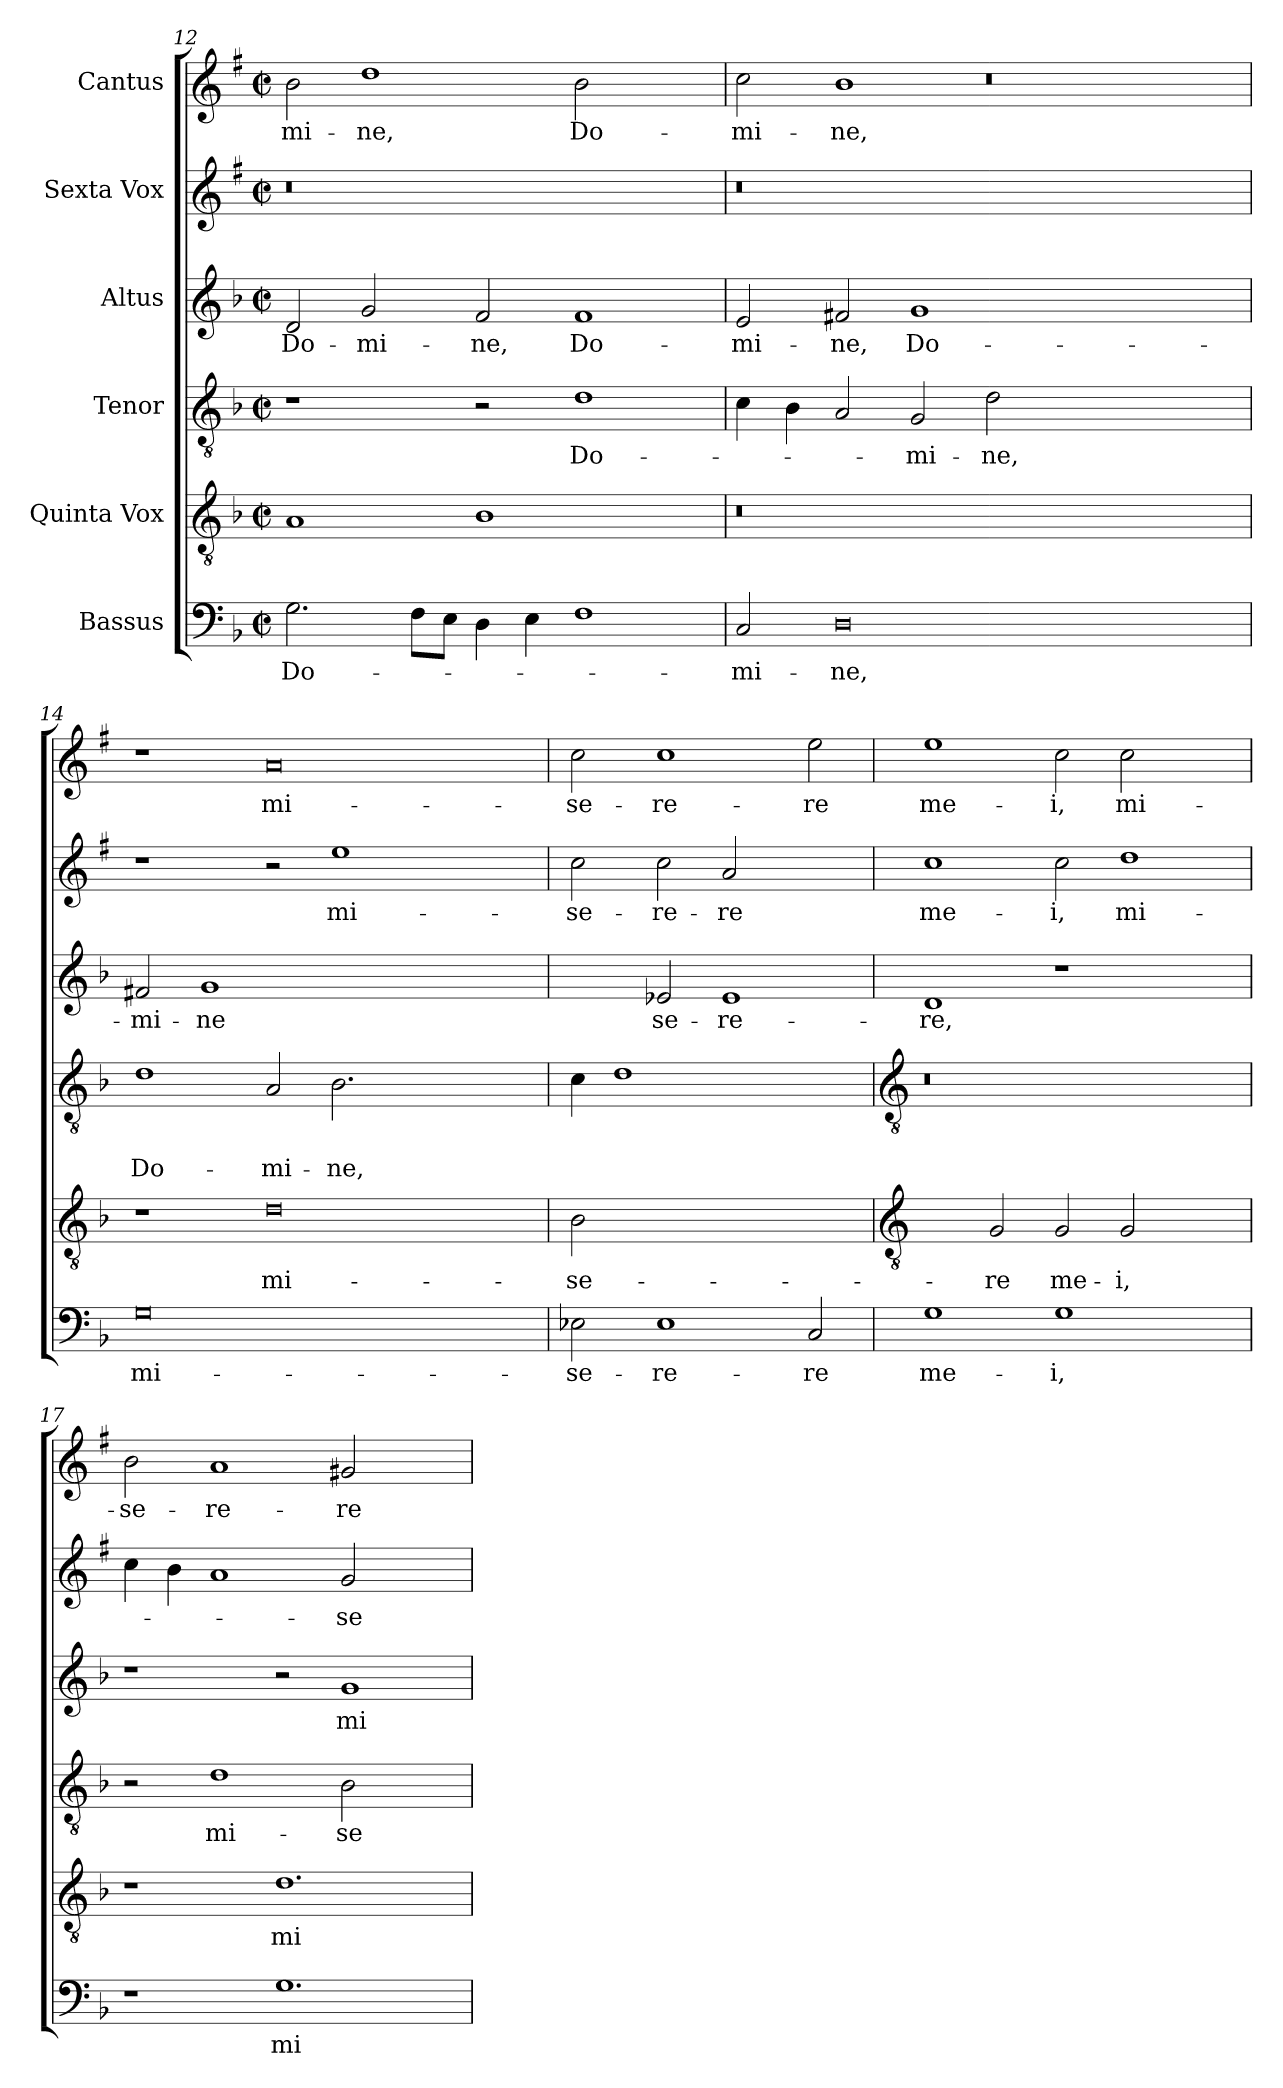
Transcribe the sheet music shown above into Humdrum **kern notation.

**kern	**text	**kern	**text	**kern	**text	**text	**kern	**text	**kern	**text	**kern	**text
*part6	*part6	*part5	*part5	*part4	*part4	*part4	*part3	*part3	*part2	*part2	*part1	*part1
*staff6	*staff6	*staff5	*staff5	*staff4	*staff4	*staff4	*staff3	*staff3	*staff2	*staff2	*staff1	*staff1
*I"Bassus	*	*I"Quinta Vox	*	*I"Tenor	*	*	*I"Altus	*	*I"Sexta Vox	*	*I"Cantus	*
*clefF4	*	*clefGv2	*	*clefGv2	*	*	*clefG2	*	*clefG2	*	*clefG2	*
*	*	*	*	*	*	*	*	*	*ITrd1c2	*	*ITrd1c2	*
*k[b-]	*	*k[b-]	*	*k[b-]	*	*	*k[b-]	*	*k[b-]	*	*k[b-]	*
*F:	*	*F:	*	*F:	*	*	*F:	*	*F:	*	*F:	*
*M4/2	*	*M4/2	*	*M4/2	*	*	*M4/2	*	*M4/2	*	*M4/2	*
*met(c|)	*	*met(c|)	*	*met(c|)	*	*	*met(c|)	*	*met(c|)	*	*met(c|)	*
=12	=12	=12	=12	=12	=12	=12	=12	=12	=12	=12	=12	=12
!	!LO:LY:b	!	!	!	!	!	!	!LO:LY:b	!	!	!	!LO:LY:b
2.G	Do-	1A	.	1r	.	.	2d	Do-	0r	.	2a	-mi-
!	!	!	!	!	!	!	!	!LO:LY:b	!	!	!	!LO:LY:b
.	.	.	.	.	.	.	2g	-mi-	.	.	1cc	-ne,
8FL	.	.	.	.	.	.	.	.	.	.	.	.
8EJ	.	.	.	.	.	.	.	.	.	.	.	.
!	!	!	!	!	!	!	!	!LO:LY:b	!	!	!	!
4D	.	1B-	.	2r	.	.	2f	-ne,	.	.	.	.
4E	.	.	.	.	.	.	.	.	.	.	.	.
!	!	!	!	!	!LO:LY:b	!	!	!LO:LY:b	!	!	!	!LO:LY:b
1F	.	.	.	1d	Do-	.	1f	Do-	.	.	2a	Do-
.	.	2ryy	.	.	.	.	.	.	2ryy	.	2ryy	.
=13	=13	=13	=13	=13	=13	=13	=13	=13	=13	=13	=13	=13
!	!LO:LY:b	!	!	!	!	!	!	!LO:LY:b	!	!	!	!LO:LY:b
2C	-mi-	0r	.	4c	.	.	2e	-mi-	0r	.	2b-	-mi-
.	.	.	.	4B-	.	.	.	.	.	.	.	.
!	!LO:LY:b	!	!	!	!	!	!	!LO:LY:b	!	!	!	!LO:LY:b
0D	-ne,	.	.	2A	.	.	2f#X	-ne,	.	.	1a	-ne,
!	!	!	!	!	!LO:LY:b	!	!	!LO:LY:b	!	!	!	!
.	.	.	.	2G	-mi-	.	1g	Do-	.	.	.	.
!	!	!	!	!	!LO:LY:b	!	!	!	!	!	!	!
.	.	.	.	2d	-ne,	.	.	.	.	.	0r	.
.	.	1.ryy	.	1.ryy	.	.	1.ryy	.	1.ryy	.	.	.
1ryy	.	.	.	.	.	.	.	.	.	.	.	.
!!LO:LB:g=z
=14	=14	=14	=14	=14	=14	=14	=14	=14	=14	=14	=14	=14
!	!LO:LY:b	!	!	!	!	!LO:LY:b	!	!LO:LY:b	!	!	!	!
0G	mi-	1r	.	1d	.	Do-	2f#	-mi-	1r	.	1r	.
!	!	!	!	!	!	!	!	!LO:LY:b	!	!	!	!
.	.	.	.	.	.	.	1g	-ne	.	.	.	.
!	!	!	!LO:LY:b	!	!	!LO:LY:b	!	!	!	!	!	!LO:LY:b
.	.	0d	mi-	2A	.	-mi-	.	.	2r	.	0g	mi-
!	!	!	!	!	!	!LO:LY:b	!	!LO:LY:b	!	!LO:LY:b	!	!
.	.	.	.	2.B-	.	-ne,	[1gyy	mi-	1dd	mi-	.	.
1ryy	.	.	.	.	.	.	.	.	.	.	.	.
.	.	.	.	2.ryy	.	.	.	.	.	.	.	.
.	.	.	.	.	.	.	2ryy	.	2ryy	.	.	.
!!LO:LB:g=z
=15	=15	=15	=15	=15	=15	=15	=15	=15	=15	=15	=15	=15
!	!LO:LY:b	!	!LO:LY:b	!	!	!	!	!	!	!LO:LY:b	!	!LO:LY:b
2E-X	-se-	2B-	-se-	4c	.	.	2gyy]	.	2b-	-se-	2b-	-se-
.	.	.	.	1d	.	.	.	.	.	.	.	.
!	!LO:LY:b	!	!LO:LY:b	!	!	!	!	!LO:LY:b	!	!LO:LY:b	!	!LO:LY:b
1E-	-re-	[2B-yy	-re-	.	.	.	2e-X	-se-	2b-	-re-	1b-	-re-
!	!	!	!	!	!	!	!	!LO:LY:b	!	!LO:LY:b	!	!
.	.	1ryy	.	.	.	.	1e-	-re-	2g	-re	.	.
.	.	.	.	2.ryy	.	.	.	.	.	.	.	.
!	!LO:LY:b	!	!	!	!	!	!	!	!	!	!	!LO:LY:b
2C	-re	.	.	.	.	.	.	.	2ryy	.	2dd	-re
!!LO:LB:g=z
=16	=16	=16	=16	=16	=16	=16	=16	=16	=16	=16	=16	=16
*	*	*clefGv2	*	*clefGv2	*	*	*	*	*	*	*	*
!	!LO:LY:b	!	!	!	!	!	!	!LO:LY:b	!	!LO:LY:b	!	!LO:LY:b
1G	me-	2B-yy]	.	0r	.	.	1d	-re,	1b-	me-	1dd	me-
!	!	!	!LO:LY:b	!	!	!	!	!	!	!	!	!
.	.	2G	-re	.	.	.	.	.	.	.	.	.
!	!LO:LY:b	!	!LO:LY:b	!	!	!	!	!	!	!LO:LY:b	!	!LO:LY:b
1G	-i,	2G	me-	.	.	.	1r	.	2b-	-i,	2b-	-i,
!	!	!	!LO:LY:b	!	!	!	!	!	!	!LO:LY:b	!	!LO:LY:b
.	.	2G	-i,	.	.	.	.	.	1cc	mi-	2b-	mi-
2ryy	.	2ryy	.	2ryy	.	.	2ryy	.	.	.	2ryy	.
=17	=17	=17	=17	=17	=17	=17	=17	=17	=17	=17	=17	=17
!	!	!	!	!	!	!	!	!	!	!	!	!LO:LY:b
1r	.	1r	.	2r	.	.	1r	.	4b-	.	2a	-se-
.	.	.	.	.	.	.	.	.	4a	.	.	.
!	!	!	!	!	!LO:LY:b	!	!	!	!	!	!	!LO:LY:b
.	.	.	.	1d	mi-	.	.	.	1g	.	1g	-re-
!	!LO:LY:b	!	!LO:LY:b	!	!	!	!	!	!	!	!	!
1.G	mi-	1.d	mi-	.	.	.	2r	.	.	.	.	.
!	!	!	!	!	!LO:LY:b	!	!	!LO:LY:b	!	!LO:LY:b	!	!LO:LY:b
.	.	.	.	2B-	-se-	.	1g	mi-	2f	-se-	2f#	-re
.	.	.	.	2ryy	.	.	.	.	2ryy	.	2ryy	.
=	=	=	=	=	=	=	=	=	=	=	=	=
*-	*-	*-	*-	*-	*-	*-	*-	*-	*-	*-	*-	*-
